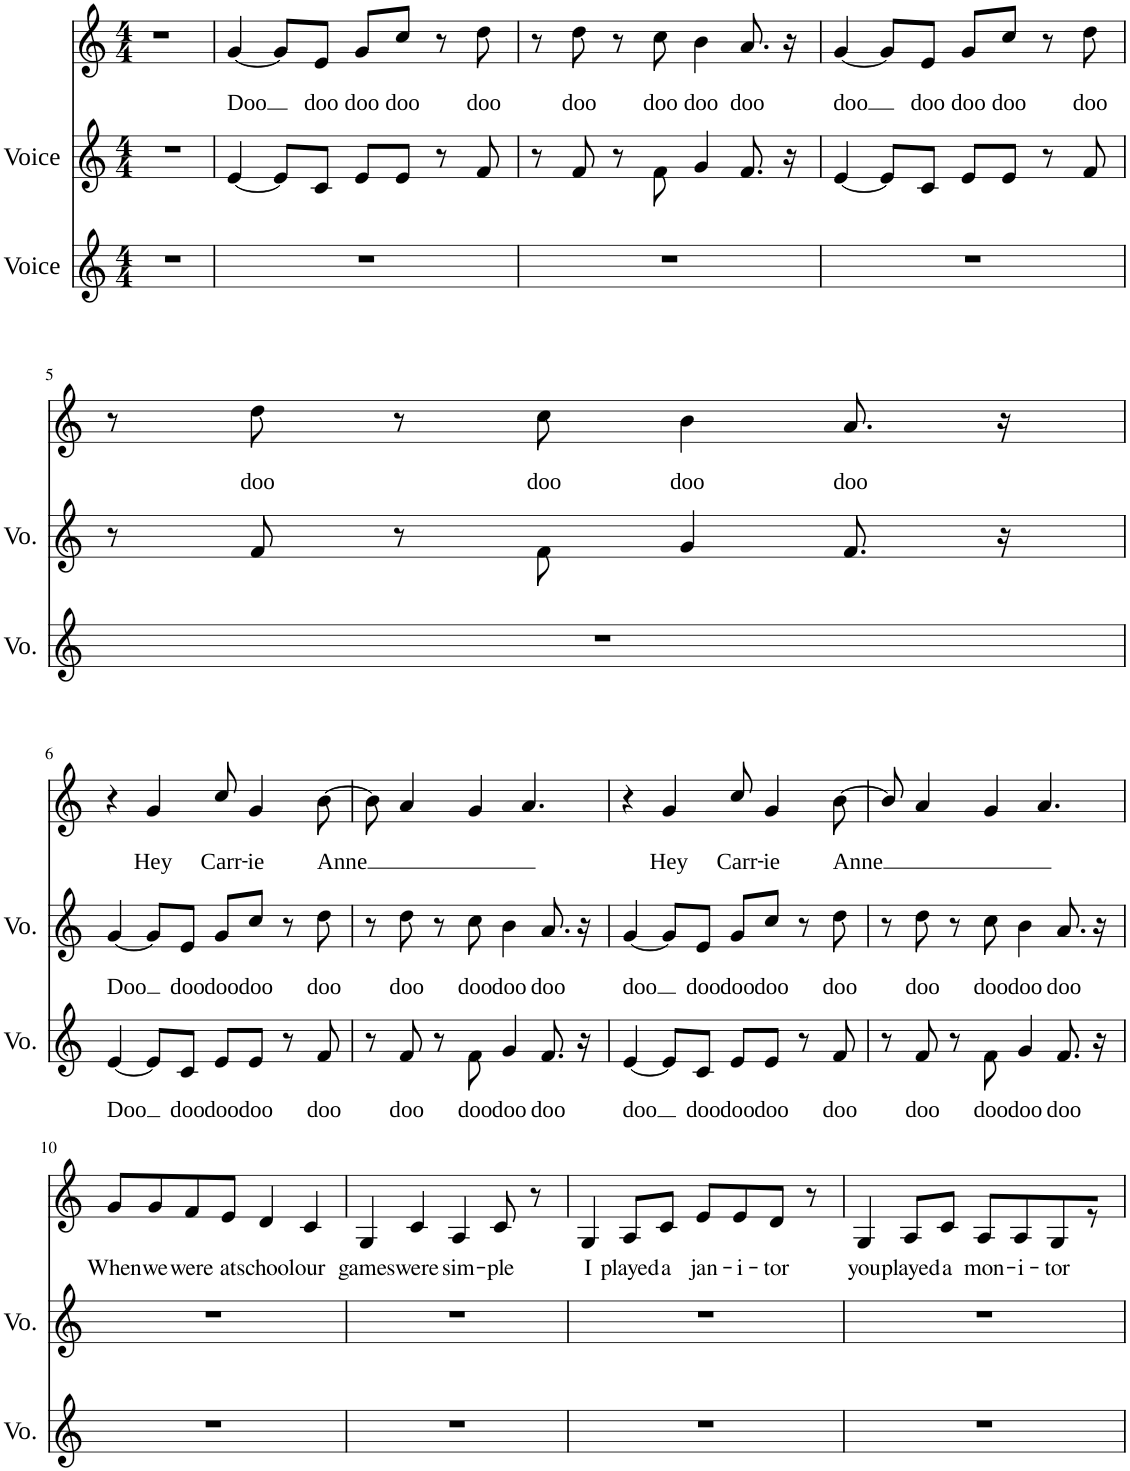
**kern	**text	**kern	**text	**kern	**text
*part3	*part3	*part2	*part2	*part1	*part1
*staff3	*staff3	*staff2	*staff2	*staff1	*staff1
*I"Voice	*	*I"Voice	*	*I"Sampler	*
*I'Vo.	*	*I'Vo.	*	*I'Samp	*
*clefG2	*	*clefG2	*	*clefG2	*
*k[]	*	*k[]	*	*k[]	*
*M4/4	*	*M4/4	*	*M4/4	*
=1	=1	=1	=1	=1	=1
1r	.	1r	.	1r	.
=2	=2	=2	=2	=2	=2
!	!	!	!	!	!LO:LY:b
1r	.	[4e/	.	[4g/	Doo
.	.	8e/L]	.	8g/L]	.
!	!	!	!	!	!LO:LY:b
.	.	8c/J	.	8e/J	doo
!	!	!	!	!	!LO:LY:b
.	.	8e/L	.	8g/L	doo
!	!	!	!	!	!LO:LY:b
.	.	8e/J	.	8cc/J	doo
.	.	8r	.	8r	.
!	!	!	!	!	!LO:LY:b
.	.	8f/	.	8dd\	doo
=3	=3	=3	=3	=3	=3
1r	.	8r	.	8r	.
!	!	!	!	!	!LO:LY:b
.	.	8f/	.	8dd\	doo
.	.	8r	.	8r	.
!	!	!	!	!	!LO:LY:b
.	.	8f\	.	8cc\	doo
!	!	!	!	!	!LO:LY:b
.	.	4g/	.	4b\	doo
!	!	!	!	!	!LO:LY:b
.	.	8.f/	.	8.a/	doo
.	.	16r	.	16r	.
=4	=4	=4	=4	=4	=4
!	!	!	!	!	!LO:LY:b
1r	.	[4e/	.	[4g/	doo
.	.	8e/L]	.	8g/L]	.
!	!	!	!	!	!LO:LY:b
.	.	8c/J	.	8e/J	doo
!	!	!	!	!	!LO:LY:b
.	.	8e/L	.	8g/L	doo
!	!	!	!	!	!LO:LY:b
.	.	8e/J	.	8cc/J	doo
.	.	8r	.	8r	.
!	!	!	!	!	!LO:LY:b
.	.	8f/	.	8dd\	doo
!!LO:LB:g=z
=5	=5	=5	=5	=5	=5
1r	.	8r	.	8r	.
!	!	!	!	!	!LO:LY:b
.	.	8f/	.	8dd\	doo
.	.	8r	.	8r	.
!	!	!	!	!	!LO:LY:b
.	.	8f\	.	8cc\	doo
!	!	!	!	!	!LO:LY:b
.	.	4g/	.	4b\	doo
!	!	!	!	!	!LO:LY:b
.	.	8.f/	.	8.a/	doo
.	.	16r	.	16r	.
!!LO:LB:g=z
=6	=6	=6	=6	=6	=6
!	!LO:LY:b	!	!LO:LY:b	!	!
[4e/	Doo	[4g/	Doo	4r	.
!	!	!	!	!	!LO:LY:b
8e/L]	.	8g/L]	.	4g/	Hey
!	!LO:LY:b	!	!LO:LY:b	!	!
8c/J	doo	8e/J	doo	.	.
!	!LO:LY:b	!	!LO:LY:b	!	!LO:LY:b
8e/L	doo	8g/L	doo	8cc/	Carr-
!	!LO:LY:b	!	!LO:LY:b	!	!LO:LY:b
8e/J	doo	8cc/J	doo	4g/	-ie
8r	.	8r	.	.	.
!	!LO:LY:b	!	!LO:LY:b	!	!LO:LY:b
8f/	doo	8dd\	doo	[8b\	Anne
=7	=7	=7	=7	=7	=7
8r	.	8r	.	8b\]	.
!	!LO:LY:b	!	!LO:LY:b	!	!
8f/	doo	8dd\	doo	4a/	.
8r	.	8r	.	.	.
!	!LO:LY:b	!	!LO:LY:b	!	!
8f\	doo	8cc\	doo	4g/	.
!	!LO:LY:b	!	!LO:LY:b	!	!
4g/	doo	4b\	doo	.	.
.	.	.	.	4.a/	.
!	!LO:LY:b	!	!LO:LY:b	!	!
8.f/	doo	8.a/	doo	.	.
16r	.	16r	.	.	.
=8	=8	=8	=8	=8	=8
!	!LO:LY:b	!	!LO:LY:b	!	!
[4e/	doo	[4g/	doo	4r	.
!	!	!	!	!	!LO:LY:b
8e/L]	.	8g/L]	.	4g/	Hey
!	!LO:LY:b	!	!LO:LY:b	!	!
8c/J	doo	8e/J	doo	.	.
!	!LO:LY:b	!	!LO:LY:b	!	!LO:LY:b
8e/L	doo	8g/L	doo	8cc/	Carr-
!	!LO:LY:b	!	!LO:LY:b	!	!LO:LY:b
8e/J	doo	8cc/J	doo	4g/	-ie
8r	.	8r	.	.	.
!	!LO:LY:b	!	!LO:LY:b	!	!LO:LY:b
8f/	doo	8dd\	doo	[8b\	Anne
=9	=9	=9	=9	=9	=9
8r	.	8r	.	8b/]	.
!	!LO:LY:b	!	!LO:LY:b	!	!
8f/	doo	8dd\	doo	4a/	.
8r	.	8r	.	.	.
!	!LO:LY:b	!	!LO:LY:b	!	!
8f\	doo	8cc\	doo	4g/	.
!	!LO:LY:b	!	!LO:LY:b	!	!
4g/	doo	4b\	doo	.	.
.	.	.	.	4.a/	.
!	!LO:LY:b	!	!LO:LY:b	!	!
8.f/	doo	8.a/	doo	.	.
16r	.	16r	.	.	.
!!LO:LB:g=z
=10	=10	=10	=10	=10	=10
!	!	!	!	!	!LO:LY:b
1r	.	1r	.	8g/L	When
!	!	!	!	!	!LO:LY:b
.	.	.	.	8g/	we
!	!	!	!	!	!LO:LY:b
.	.	.	.	8f/	were
!	!	!	!	!	!LO:LY:b
.	.	.	.	8e/J	at
!	!	!	!	!	!LO:LY:b
.	.	.	.	4d/	school
!	!	!	!	!	!LO:LY:b
.	.	.	.	4c/	our
=11	=11	=11	=11	=11	=11
!	!	!	!	!	!LO:LY:b
1r	.	1r	.	4G/	games
!	!	!	!	!	!LO:LY:b
.	.	.	.	4c/	were
!	!	!	!	!	!LO:LY:b
.	.	.	.	4A/	sim-
!	!	!	!	!	!LO:LY:b
.	.	.	.	8c/	-ple
.	.	.	.	8r	.
=12	=12	=12	=12	=12	=12
!	!	!	!	!	!LO:LY:b
1r	.	1r	.	4G/	I
!	!	!	!	!	!LO:LY:b
.	.	.	.	8A/L	played
!	!	!	!	!	!LO:LY:b
.	.	.	.	8c/J	a
!	!	!	!	!	!LO:LY:b
.	.	.	.	8e/L	jan-
!	!	!	!	!	!LO:LY:b
.	.	.	.	8e/	-i-
!	!	!	!	!	!LO:LY:b
.	.	.	.	8d/J	-tor
.	.	.	.	8r	.
=13	=13	=13	=13	=13	=13
!	!	!	!	!	!LO:LY:b
1r	.	1r	.	4G/	you
!	!	!	!	!	!LO:LY:b
.	.	.	.	8A/L	played
!	!	!	!	!	!LO:LY:b
.	.	.	.	8c/J	a
!	!	!	!	!	!LO:LY:b
.	.	.	.	8A/L	mon-
!	!	!	!	!	!LO:LY:b
.	.	.	.	8A/	-i-
!	!	!	!	!	!LO:LY:b
.	.	.	.	8G/	-tor
.	.	.	.	8r	.
=	=	=	=	=	=
*-	*-	*-	*-	*-	*-
